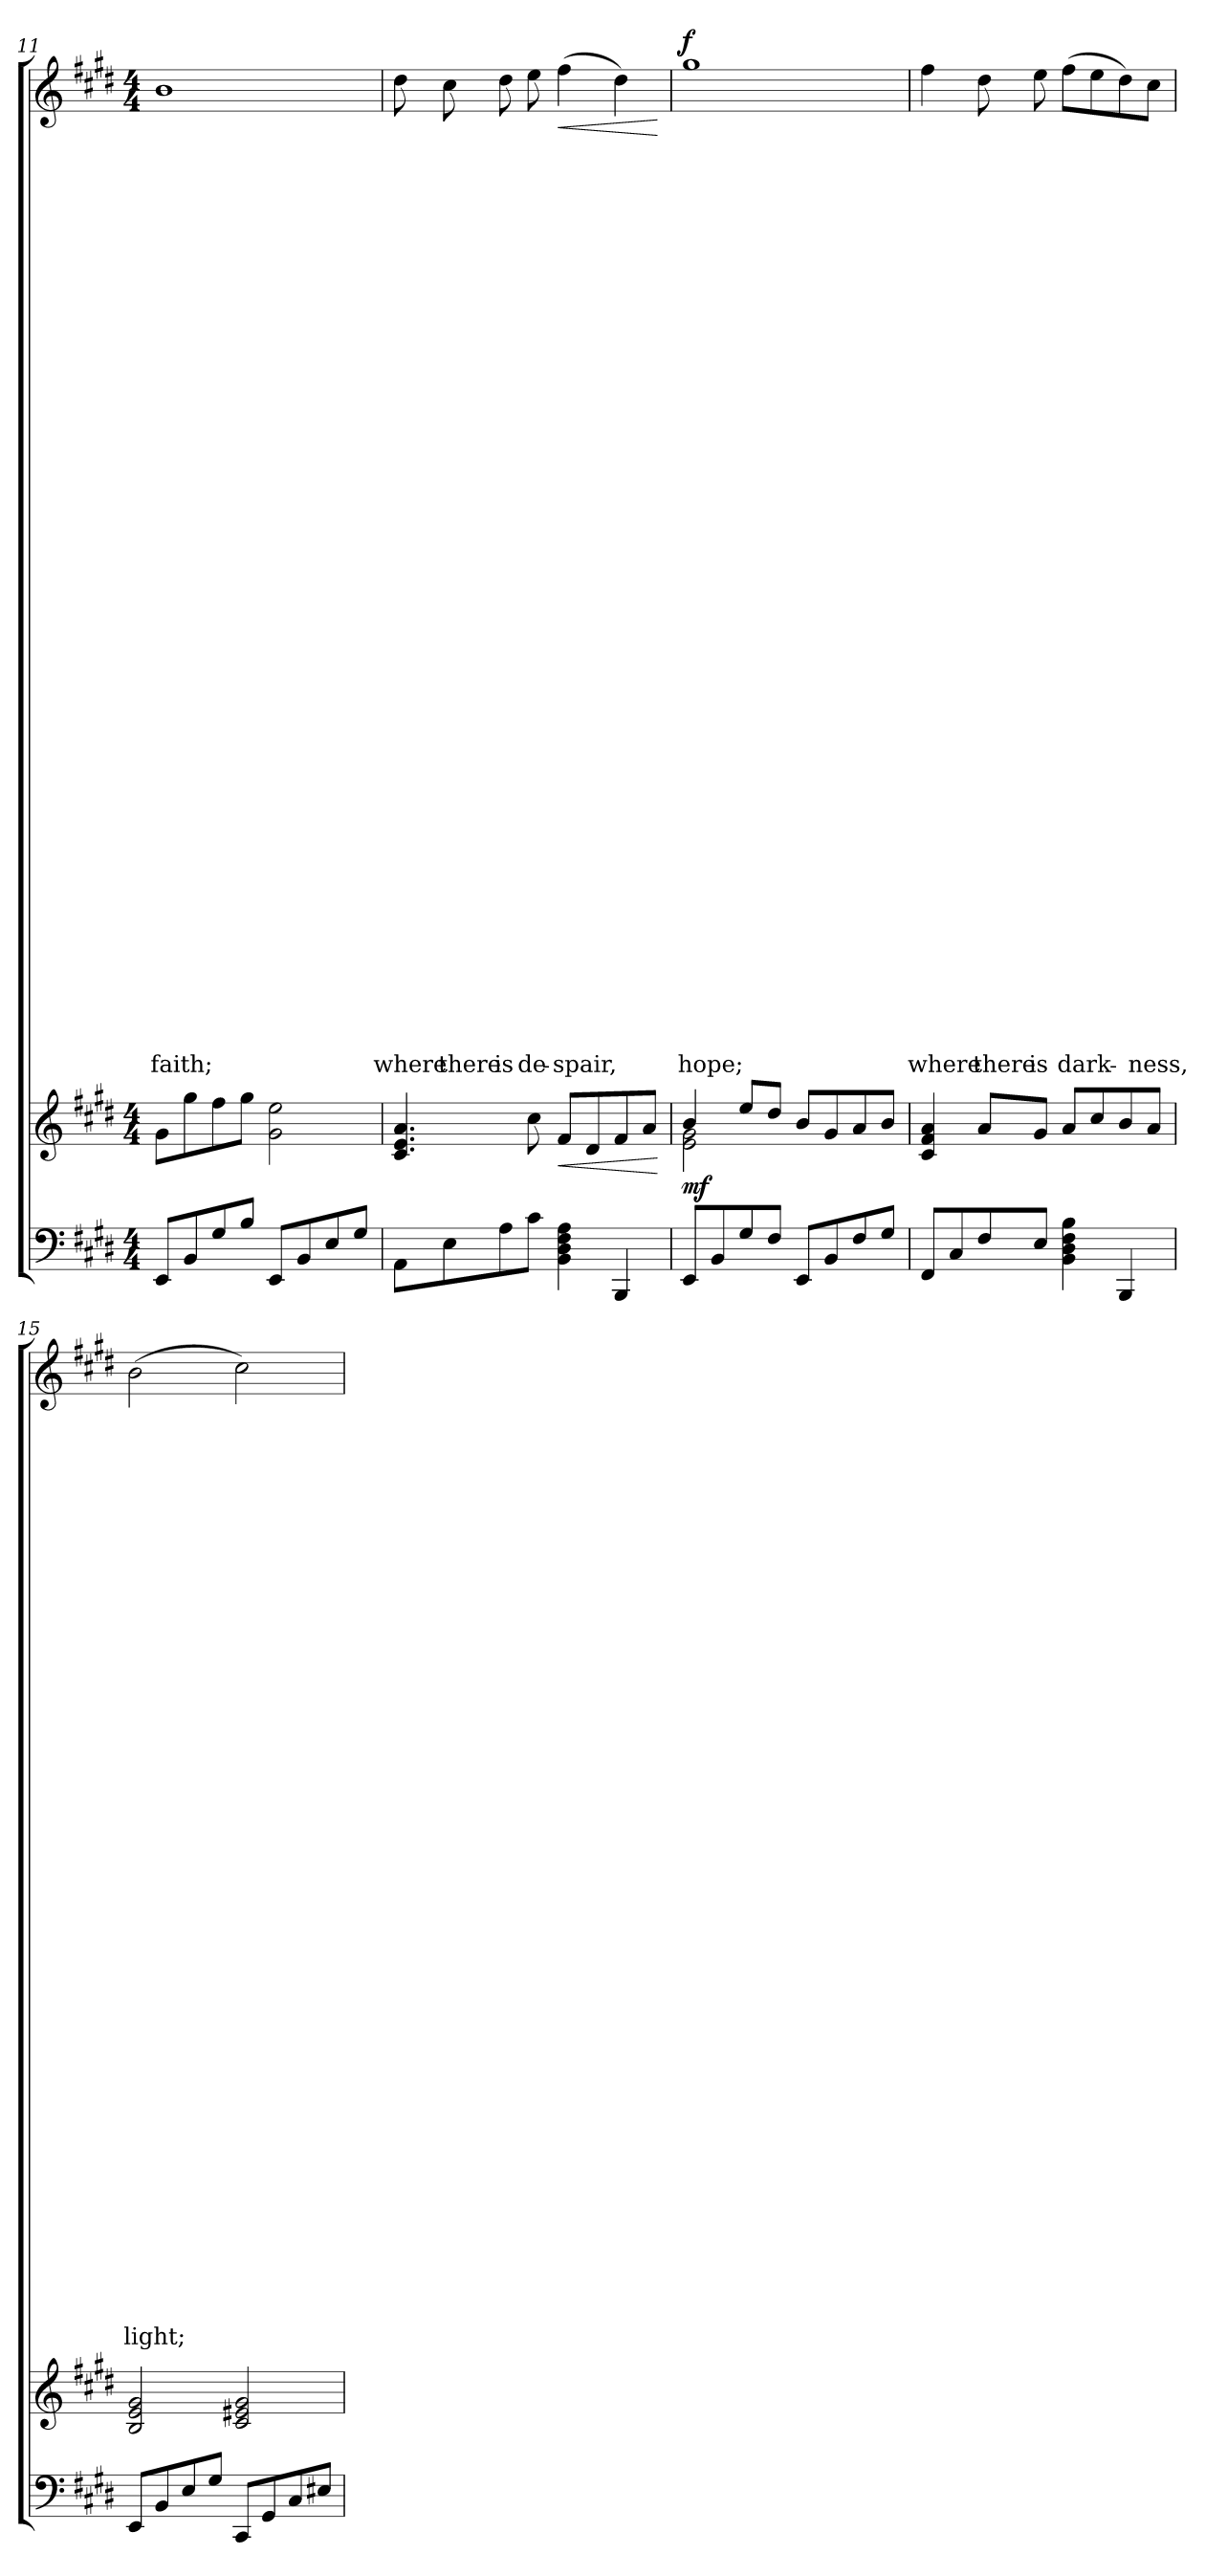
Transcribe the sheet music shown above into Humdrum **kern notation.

**kern	**kern	**dynam	**kern	**text	**text	**text	**text	**text	**text	**text	**text	**text	**text	**text	**text	**text	**text	**text	**text	**text	**text	**text	**text	**text	**text	**text	**text	**text	**text	**text	**text	**text	**text	**text	**text	**text	**text	**text	**text	**text	**text	**text	**text	**text	**dynam
*part2	*part2	*part2	*part1	*part1	*part1	*part1	*part1	*part1	*part1	*part1	*part1	*part1	*part1	*part1	*part1	*part1	*part1	*part1	*part1	*part1	*part1	*part1	*part1	*part1	*part1	*part1	*part1	*part1	*part1	*part1	*part1	*part1	*part1	*part1	*part1	*part1	*part1	*part1	*part1	*part1	*part1	*part1	*part1	*part1	*part1
*staff3	*staff2	*staff2/3	*staff1	*staff1	*staff1	*staff1	*staff1	*staff1	*staff1	*staff1	*staff1	*staff1	*staff1	*staff1	*staff1	*staff1	*staff1	*staff1	*staff1	*staff1	*staff1	*staff1	*staff1	*staff1	*staff1	*staff1	*staff1	*staff1	*staff1	*staff1	*staff1	*staff1	*staff1	*staff1	*staff1	*staff1	*staff1	*staff1	*staff1	*staff1	*staff1	*staff1	*staff1	*staff1	*staff1
*clefF4	*clefG2	*	*clefG2	*	*	*	*	*	*	*	*	*	*	*	*	*	*	*	*	*	*	*	*	*	*	*	*	*	*	*	*	*	*	*	*	*	*	*	*	*	*	*	*	*	*
*k[f#c#g#d#]	*k[f#c#g#d#]	*	*k[f#c#g#d#]	*	*	*	*	*	*	*	*	*	*	*	*	*	*	*	*	*	*	*	*	*	*	*	*	*	*	*	*	*	*	*	*	*	*	*	*	*	*	*	*	*	*
*E:	*E:	*	*E:	*	*	*	*	*	*	*	*	*	*	*	*	*	*	*	*	*	*	*	*	*	*	*	*	*	*	*	*	*	*	*	*	*	*	*	*	*	*	*	*	*	*
*M4/4	*M4/4	*	*M4/4	*	*	*	*	*	*	*	*	*	*	*	*	*	*	*	*	*	*	*	*	*	*	*	*	*	*	*	*	*	*	*	*	*	*	*	*	*	*	*	*	*	*
=11	=11	=11	=11	=11	=11	=11	=11	=11	=11	=11	=11	=11	=11	=11	=11	=11	=11	=11	=11	=11	=11	=11	=11	=11	=11	=11	=11	=11	=11	=11	=11	=11	=11	=11	=11	=11	=11	=11	=11	=11	=11	=11	=11	=11	=11
*	*^	*	*	*	*	*	*	*	*	*	*	*	*	*	*	*	*	*	*	*	*	*	*	*	*	*	*	*	*	*	*	*	*	*	*	*	*	*	*	*	*	*	*	*	*
*	*	*^	*	*	*	*	*	*	*	*	*	*	*	*	*	*	*	*	*	*	*	*	*	*	*	*	*	*	*	*	*	*	*	*	*	*	*	*	*	*	*	*	*	*	*	*
!	!	!	!	!	!	!	!	!	!	!	!	!	!	!	!	!	!	!	!	!	!	!	!	!	!	!	!	!	!	!	!	!	!	!	!	!	!	!	!	!	!	!	!	!	!	!LO:LY:b	!
8EE/L	8g#\L	1ryy	1ryy	.	1b	.	.	.	.	.	.	.	.	.	.	.	.	.	.	.	.	.	.	.	.	.	.	.	.	.	.	.	.	.	.	.	.	.	.	.	.	.	.	.	.	faith;	.
8BB/	8gg#\	.	.	.	.	.	.	.	.	.	.	.	.	.	.	.	.	.	.	.	.	.	.	.	.	.	.	.	.	.	.	.	.	.	.	.	.	.	.	.	.	.	.	.	.	.	.
8G#/	8ff#\	.	.	.	.	.	.	.	.	.	.	.	.	.	.	.	.	.	.	.	.	.	.	.	.	.	.	.	.	.	.	.	.	.	.	.	.	.	.	.	.	.	.	.	.	.	.
8B/J	8gg#\J	.	.	.	.	.	.	.	.	.	.	.	.	.	.	.	.	.	.	.	.	.	.	.	.	.	.	.	.	.	.	.	.	.	.	.	.	.	.	.	.	.	.	.	.	.	.
8EE/L	2g#\ 2ee\	.	.	.	.	.	.	.	.	.	.	.	.	.	.	.	.	.	.	.	.	.	.	.	.	.	.	.	.	.	.	.	.	.	.	.	.	.	.	.	.	.	.	.	.	.	.
8BB/	.	.	.	.	.	.	.	.	.	.	.	.	.	.	.	.	.	.	.	.	.	.	.	.	.	.	.	.	.	.	.	.	.	.	.	.	.	.	.	.	.	.	.	.	.	.	.
8E/	.	.	.	.	.	.	.	.	.	.	.	.	.	.	.	.	.	.	.	.	.	.	.	.	.	.	.	.	.	.	.	.	.	.	.	.	.	.	.	.	.	.	.	.	.	.	.
8G#/J	.	.	.	.	.	.	.	.	.	.	.	.	.	.	.	.	.	.	.	.	.	.	.	.	.	.	.	.	.	.	.	.	.	.	.	.	.	.	.	.	.	.	.	.	.	.	.
=12	=12	=12	=12	=12	=12	=12	=12	=12	=12	=12	=12	=12	=12	=12	=12	=12	=12	=12	=12	=12	=12	=12	=12	=12	=12	=12	=12	=12	=12	=12	=12	=12	=12	=12	=12	=12	=12	=12	=12	=12	=12	=12	=12	=12	=12	=12	=12
!	!	!	!	!	!	!	!	!	!	!	!	!	!	!	!	!	!	!	!	!	!	!	!	!	!	!	!	!	!	!	!	!	!	!	!	!	!	!	!	!	!	!	!	!	!	!LO:LY:b	!
8AA\L	4.c#/ 4.e/ 4.a/	1ryy	1ryy	.	8dd#\	.	.	.	.	.	.	.	.	.	.	.	.	.	.	.	.	.	.	.	.	.	.	.	.	.	.	.	.	.	.	.	.	.	.	.	.	.	.	.	.	where	.
!	!	!	!	!	!	!	!	!	!	!	!	!	!	!	!	!	!	!	!	!	!	!	!	!	!	!	!	!	!	!	!	!	!	!	!	!	!	!	!	!	!	!	!	!	!	!LO:LY:b	!
8E\	.	.	.	.	8cc#\	.	.	.	.	.	.	.	.	.	.	.	.	.	.	.	.	.	.	.	.	.	.	.	.	.	.	.	.	.	.	.	.	.	.	.	.	.	.	.	.	there	.
!	!	!	!	!	!	!	!	!	!	!	!	!	!	!	!	!	!	!	!	!	!	!	!	!	!	!	!	!	!	!	!	!	!	!	!	!	!	!	!	!	!	!	!	!	!	!LO:LY:b	!
8A\	.	.	.	.	8dd#\	.	.	.	.	.	.	.	.	.	.	.	.	.	.	.	.	.	.	.	.	.	.	.	.	.	.	.	.	.	.	.	.	.	.	.	.	.	.	.	.	is	.
!	!	!	!	!	!	!	!	!	!	!	!	!	!	!	!	!	!	!	!	!	!	!	!	!	!	!	!	!	!	!	!	!	!	!	!	!	!	!	!	!	!	!	!	!	!	!LO:LY:b	!
8c#\J	8cc#\	.	.	.	8ee\	.	.	.	.	.	.	.	.	.	.	.	.	.	.	.	.	.	.	.	.	.	.	.	.	.	.	.	.	.	.	.	.	.	.	.	.	.	.	.	.	de-	.
!	!	!	!	!LO:HP:b	!	!	!	!	!	!	!	!	!	!	!	!	!	!	!	!	!	!	!	!	!	!	!	!	!	!	!	!	!	!	!	!	!	!	!	!	!	!	!	!	!	!LO:LY:b	!LO:HP:b
4BB\ 4D#\ 4F#\ 4A\	8f#/L	.	.	<	(>4ff#\	.	.	.	.	.	.	.	.	.	.	.	.	.	.	.	.	.	.	.	.	.	.	.	.	.	.	.	.	.	.	.	.	.	.	.	.	.	.	.	.	-spair,	<
.	8d#/	.	.	.	.	.	.	.	.	.	.	.	.	.	.	.	.	.	.	.	.	.	.	.	.	.	.	.	.	.	.	.	.	.	.	.	.	.	.	.	.	.	.	.	.	.	.
4BBB/	8f#/	.	.	.	4dd#\)	.	.	.	.	.	.	.	.	.	.	.	.	.	.	.	.	.	.	.	.	.	.	.	.	.	.	.	.	.	.	.	.	.	.	.	.	.	.	.	.	.	.
.	8a/J	.	.	.	.	.	.	.	.	.	.	.	.	.	.	.	.	.	.	.	.	.	.	.	.	.	.	.	.	.	.	.	.	.	.	.	.	.	.	.	.	.	.	.	.	.	.
*	*v	*v	*v	*	*	*	*	*	*	*	*	*	*	*	*	*	*	*	*	*	*	*	*	*	*	*	*	*	*	*	*	*	*	*	*	*	*	*	*	*	*	*	*	*	*	*	*
.	.	[	.	.	.	.	.	.	.	.	.	.	.	.	.	.	.	.	.	.	.	.	.	.	.	.	.	.	.	.	.	.	.	.	.	.	.	.	.	.	.	.	.	.	[
!!LO:LB:g=z
=13	=13	=13	=13	=13	=13	=13	=13	=13	=13	=13	=13	=13	=13	=13	=13	=13	=13	=13	=13	=13	=13	=13	=13	=13	=13	=13	=13	=13	=13	=13	=13	=13	=13	=13	=13	=13	=13	=13	=13	=13	=13	=13	=13	=13	=13
*	*^	*	*	*	*	*	*	*	*	*	*	*	*	*	*	*	*	*	*	*	*	*	*	*	*	*	*	*	*	*	*	*	*	*	*	*	*	*	*	*	*	*	*	*	*
*	*	*^	*	*	*	*	*	*	*	*	*	*	*	*	*	*	*	*	*	*	*	*	*	*	*	*	*	*	*	*	*	*	*	*	*	*	*	*	*	*	*	*	*	*	*	*
!	!	!	!	!LO:DY:b	!	!	!	!	!	!	!	!	!	!	!	!	!	!	!	!	!	!	!	!	!	!	!	!	!	!	!	!	!	!	!	!	!	!	!	!	!	!	!	!	!	!LO:LY:b	!LO:DY:a
8EE/L	4b/	2e\ 2g#\	1ryy	mf	1gg#	.	.	.	.	.	.	.	.	.	.	.	.	.	.	.	.	.	.	.	.	.	.	.	.	.	.	.	.	.	.	.	.	.	.	.	.	.	.	.	.	hope;	f
8BB/	.	.	.	.	.	.	.	.	.	.	.	.	.	.	.	.	.	.	.	.	.	.	.	.	.	.	.	.	.	.	.	.	.	.	.	.	.	.	.	.	.	.	.	.	.	.	.
8G#/	8ee/L	.	.	.	.	.	.	.	.	.	.	.	.	.	.	.	.	.	.	.	.	.	.	.	.	.	.	.	.	.	.	.	.	.	.	.	.	.	.	.	.	.	.	.	.	.	.
8F#/J	8dd#/J	.	.	.	.	.	.	.	.	.	.	.	.	.	.	.	.	.	.	.	.	.	.	.	.	.	.	.	.	.	.	.	.	.	.	.	.	.	.	.	.	.	.	.	.	.	.
8EE/L	8b/L	2ryy	.	.	.	.	.	.	.	.	.	.	.	.	.	.	.	.	.	.	.	.	.	.	.	.	.	.	.	.	.	.	.	.	.	.	.	.	.	.	.	.	.	.	.	.	.
8BB/	8g#/	.	.	.	.	.	.	.	.	.	.	.	.	.	.	.	.	.	.	.	.	.	.	.	.	.	.	.	.	.	.	.	.	.	.	.	.	.	.	.	.	.	.	.	.	.	.
8F#/	8a/	.	.	.	.	.	.	.	.	.	.	.	.	.	.	.	.	.	.	.	.	.	.	.	.	.	.	.	.	.	.	.	.	.	.	.	.	.	.	.	.	.	.	.	.	.	.
8G#/J	8b/J	.	.	.	.	.	.	.	.	.	.	.	.	.	.	.	.	.	.	.	.	.	.	.	.	.	.	.	.	.	.	.	.	.	.	.	.	.	.	.	.	.	.	.	.	.	.
=14	=14	=14	=14	=14	=14	=14	=14	=14	=14	=14	=14	=14	=14	=14	=14	=14	=14	=14	=14	=14	=14	=14	=14	=14	=14	=14	=14	=14	=14	=14	=14	=14	=14	=14	=14	=14	=14	=14	=14	=14	=14	=14	=14	=14	=14	=14	=14
!	!	!	!	!	!	!	!	!	!	!	!	!	!	!	!	!	!	!	!	!	!	!	!	!	!	!	!	!	!	!	!	!	!	!	!	!	!	!	!	!	!	!	!	!	!	!LO:LY:b	!
8FF#/L	4c#/ 4f#/ 4a/	1ryy	1ryy	.	4ff#\	.	.	.	.	.	.	.	.	.	.	.	.	.	.	.	.	.	.	.	.	.	.	.	.	.	.	.	.	.	.	.	.	.	.	.	.	.	.	.	.	where	.
8C#/	.	.	.	.	.	.	.	.	.	.	.	.	.	.	.	.	.	.	.	.	.	.	.	.	.	.	.	.	.	.	.	.	.	.	.	.	.	.	.	.	.	.	.	.	.	.	.
!	!	!	!	!	!	!	!	!	!	!	!	!	!	!	!	!	!	!	!	!	!	!	!	!	!	!	!	!	!	!	!	!	!	!	!	!	!	!	!	!	!	!	!	!	!	!LO:LY:b	!
8F#/	8a/L	.	.	.	8dd#\	.	.	.	.	.	.	.	.	.	.	.	.	.	.	.	.	.	.	.	.	.	.	.	.	.	.	.	.	.	.	.	.	.	.	.	.	.	.	.	.	there	.
!	!	!	!	!	!	!	!	!	!	!	!	!	!	!	!	!	!	!	!	!	!	!	!	!	!	!	!	!	!	!	!	!	!	!	!	!	!	!	!	!	!	!	!	!	!	!LO:LY:b	!
8E/J	8g#/J	.	.	.	8ee\	.	.	.	.	.	.	.	.	.	.	.	.	.	.	.	.	.	.	.	.	.	.	.	.	.	.	.	.	.	.	.	.	.	.	.	.	.	.	.	.	is	.
!	!	!	!	!	!	!	!	!	!	!	!	!	!	!	!	!	!	!	!	!	!	!	!	!	!	!	!	!	!	!	!	!	!	!	!	!	!	!	!	!	!	!	!	!	!	!LO:LY:b	!
4BB\ 4D#\ 4F#\ 4B\	8a/L	.	.	.	(>8ff#\L	.	.	.	.	.	.	.	.	.	.	.	.	.	.	.	.	.	.	.	.	.	.	.	.	.	.	.	.	.	.	.	.	.	.	.	.	.	.	.	.	dark-	.
.	8cc#/	.	.	.	8ee\	.	.	.	.	.	.	.	.	.	.	.	.	.	.	.	.	.	.	.	.	.	.	.	.	.	.	.	.	.	.	.	.	.	.	.	.	.	.	.	.	.	.
4BBB/	8b/	.	.	.	8dd#\)	.	.	.	.	.	.	.	.	.	.	.	.	.	.	.	.	.	.	.	.	.	.	.	.	.	.	.	.	.	.	.	.	.	.	.	.	.	.	.	.	.	.
!	!	!	!	!	!	!	!	!	!	!	!	!	!	!	!	!	!	!	!	!	!	!	!	!	!	!	!	!	!	!	!	!	!	!	!	!	!	!	!	!	!	!	!	!	!	!LO:LY:b	!
.	8a/J	.	.	.	8cc#\J	.	.	.	.	.	.	.	.	.	.	.	.	.	.	.	.	.	.	.	.	.	.	.	.	.	.	.	.	.	.	.	.	.	.	.	.	.	.	.	.	-ness,	.
=15	=15	=15	=15	=15	=15	=15	=15	=15	=15	=15	=15	=15	=15	=15	=15	=15	=15	=15	=15	=15	=15	=15	=15	=15	=15	=15	=15	=15	=15	=15	=15	=15	=15	=15	=15	=15	=15	=15	=15	=15	=15	=15	=15	=15	=15	=15	=15
!	!	!	!	!	!	!	!	!	!	!	!	!	!	!	!	!	!	!	!	!	!	!	!	!	!	!	!	!	!	!	!	!	!	!	!	!	!	!	!	!	!	!	!	!	!	!LO:LY:b	!
8EE/L	2B/ 2e/ 2g#/	1ryy	1ryy	.	(>2b\	.	.	.	.	.	.	.	.	.	.	.	.	.	.	.	.	.	.	.	.	.	.	.	.	.	.	.	.	.	.	.	.	.	.	.	.	.	.	.	.	light;	.
8BB/	.	.	.	.	.	.	.	.	.	.	.	.	.	.	.	.	.	.	.	.	.	.	.	.	.	.	.	.	.	.	.	.	.	.	.	.	.	.	.	.	.	.	.	.	.	.	.
8E/	.	.	.	.	.	.	.	.	.	.	.	.	.	.	.	.	.	.	.	.	.	.	.	.	.	.	.	.	.	.	.	.	.	.	.	.	.	.	.	.	.	.	.	.	.	.	.
8G#/J	.	.	.	.	.	.	.	.	.	.	.	.	.	.	.	.	.	.	.	.	.	.	.	.	.	.	.	.	.	.	.	.	.	.	.	.	.	.	.	.	.	.	.	.	.	.	.
8CC#/L	2c#/ 2e#X/ 2g#/	.	.	.	2cc#\)	.	.	.	.	.	.	.	.	.	.	.	.	.	.	.	.	.	.	.	.	.	.	.	.	.	.	.	.	.	.	.	.	.	.	.	.	.	.	.	.	.	.
8GG#/	.	.	.	.	.	.	.	.	.	.	.	.	.	.	.	.	.	.	.	.	.	.	.	.	.	.	.	.	.	.	.	.	.	.	.	.	.	.	.	.	.	.	.	.	.	.	.
8C#/	.	.	.	.	.	.	.	.	.	.	.	.	.	.	.	.	.	.	.	.	.	.	.	.	.	.	.	.	.	.	.	.	.	.	.	.	.	.	.	.	.	.	.	.	.	.	.
8E#X/J	.	.	.	.	.	.	.	.	.	.	.	.	.	.	.	.	.	.	.	.	.	.	.	.	.	.	.	.	.	.	.	.	.	.	.	.	.	.	.	.	.	.	.	.	.	.	.
*	*v	*v	*v	*	*	*	*	*	*	*	*	*	*	*	*	*	*	*	*	*	*	*	*	*	*	*	*	*	*	*	*	*	*	*	*	*	*	*	*	*	*	*	*	*	*	*	*
=	=	=	=	=	=	=	=	=	=	=	=	=	=	=	=	=	=	=	=	=	=	=	=	=	=	=	=	=	=	=	=	=	=	=	=	=	=	=	=	=	=	=	=	=	=
*-	*-	*-	*-	*-	*-	*-	*-	*-	*-	*-	*-	*-	*-	*-	*-	*-	*-	*-	*-	*-	*-	*-	*-	*-	*-	*-	*-	*-	*-	*-	*-	*-	*-	*-	*-	*-	*-	*-	*-	*-	*-	*-	*-	*-	*-
